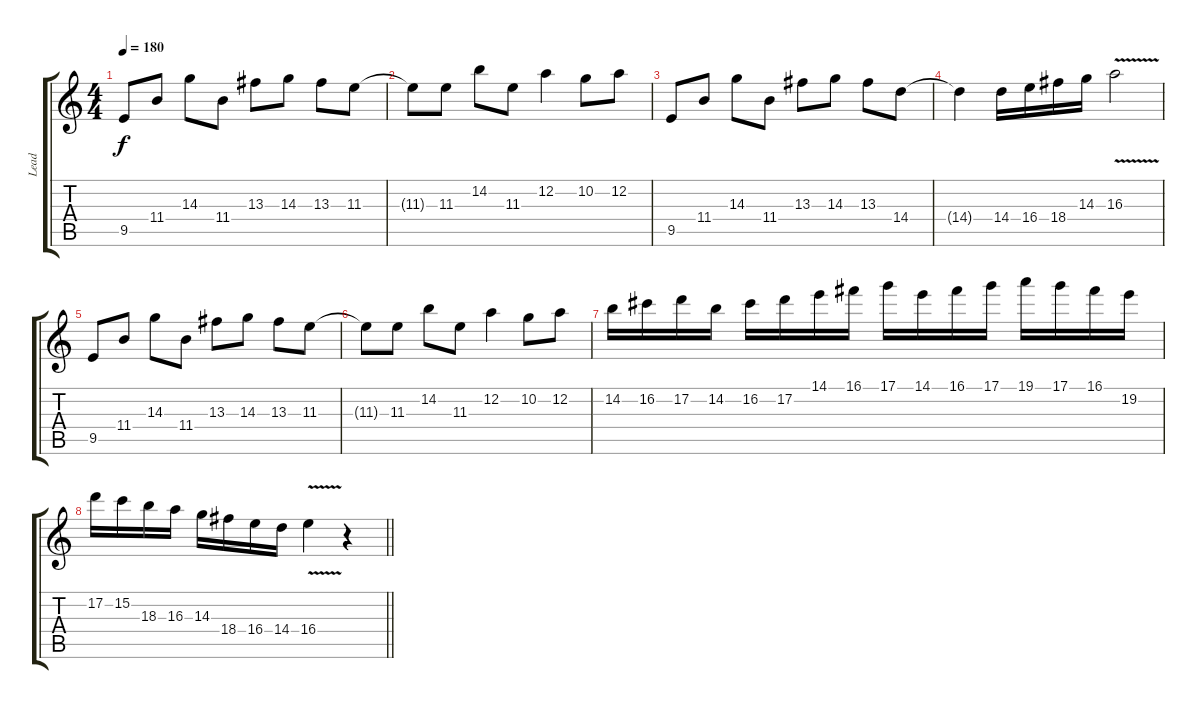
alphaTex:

\track ("Lead" "Lead") {instrument distortionguitar}
\staff {score tabs}
\tuning (D4 A3 F3 C3 G2 D2) {hide}
\ts (4 4)
\tempo 180
\clef g2
\ks c
9.5.8{dy f} 11.4.8 14.3.8 11.4.8 13.3.8 14.3.8 13.3.8 11.3.8 |
11.3{t}.8 11.3.8 14.2.8 11.3.8 12.2.4 10.2.8 12.2.8 |
9.5.8 11.4.8 14.3.8 11.4.8 13.3.8 14.3.8 13.3.8 14.4.8 |
14.4{t}.4 14.4.16 16.4.16 18.4.16 14.3.16 16.3{v}.2 |
9.5.8 11.4.8 14.3.8 11.4.8 13.3.8 14.3.8 13.3.8 11.3.8 |
11.3{t}.8 11.3.8 14.2.8 11.3.8 12.2.4 10.2.8 12.2.8 |
14.2.16 16.2.16 17.2.16 14.2.16 16.2.16 17.2.16 14.1.16 16.1.16 17.1.16 14.1.16 16.1.16 17.1.16 19.1.16 17.1.16 16.1.16 19.2.16 |
\barLineRight lightlight
17.2.16 15.2.16 18.3.16 16.3.16 14.3.16 18.4.16 16.4.16 14.4.16 16.4{v}.4 r.4
